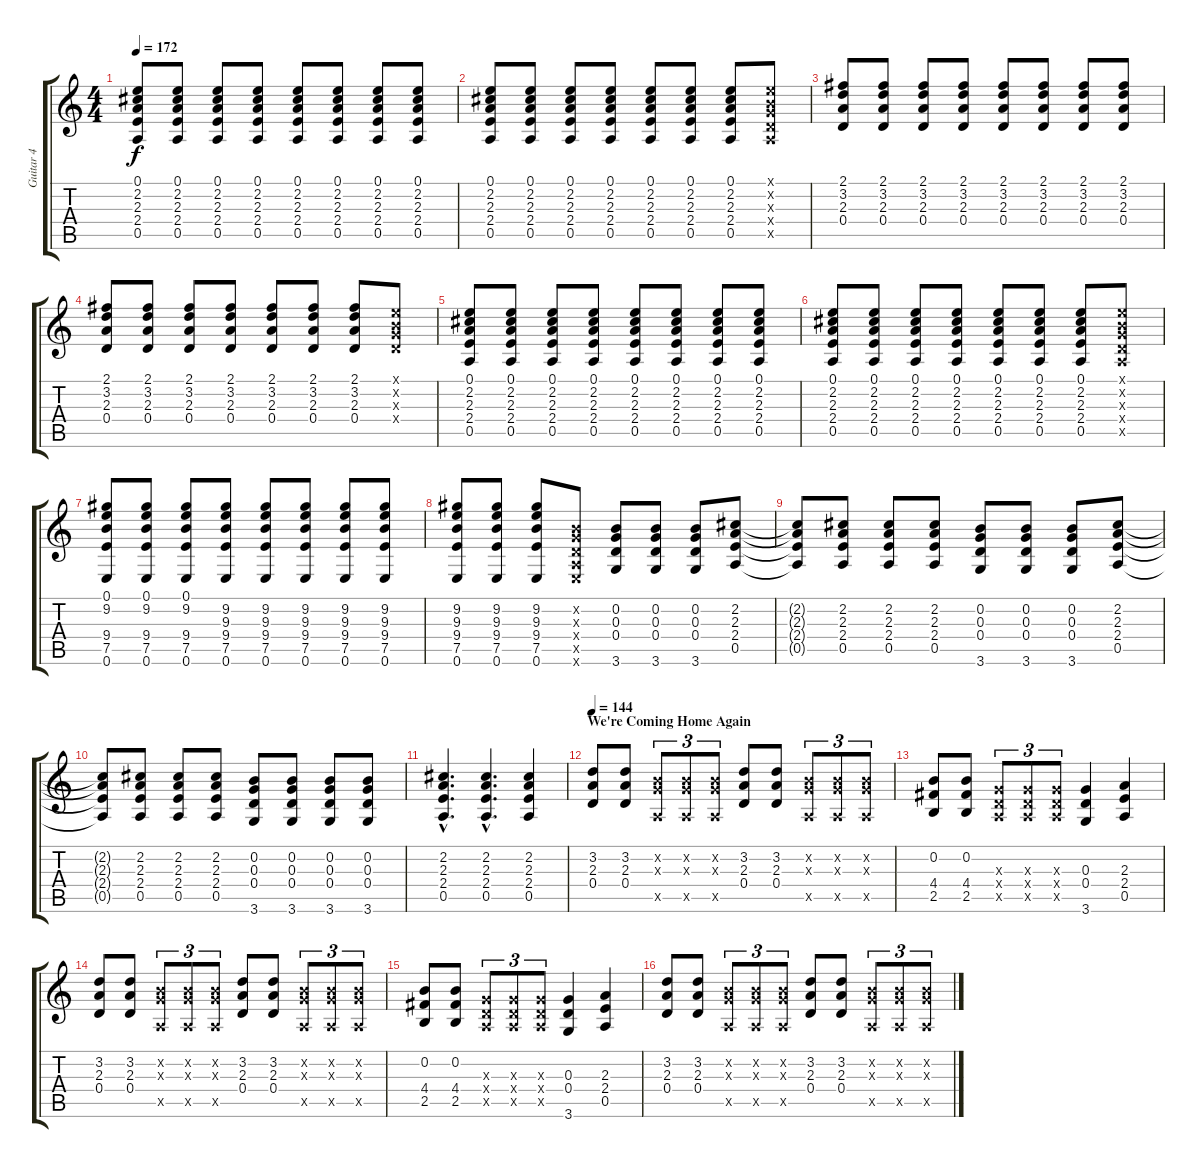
\track ("Guitar 4" "Guitar 4") {instrument distortionguitar}
\staff {score tabs}
\tuning (E4 B3 G3 D3 A2 E2) {hide}
\ts (4 4)
\tempo 172
\clef g2
\ks c
(0.1 2.2 2.3 2.4 0.5).8{dy f volume 9} (0.1 2.2 2.3 2.4 0.5).8 (0.1 2.2 2.3 2.4 0.5).8 (0.1 2.2 2.3 2.4 0.5).8 (0.1 2.2 2.3 2.4 0.5).8 (0.1 2.2 2.3 2.4 0.5).8 (0.1 2.2 2.3 2.4 0.5).8 (0.1 2.2 2.3 2.4 0.5).8 |
(0.1 2.2 2.3 2.4 0.5).8 (0.1 2.2 2.3 2.4 0.5).8 (0.1 2.2 2.3 2.4 0.5).8 (0.1 2.2 2.3 2.4 0.5).8 (0.1 2.2 2.3 2.4 0.5).8 (0.1 2.2 2.3 2.4 0.5).8 (0.1 2.2 2.3 2.4 0.5).8 (0.1{x} 0.2{x} 0.3{x} 0.4{x} 0.5{x}).8 |
(2.1 3.2 2.3 0.4).8 (2.1 3.2 2.3 0.4).8 (2.1 3.2 2.3 0.4).8 (2.1 3.2 2.3 0.4).8 (2.1 3.2 2.3 0.4).8 (2.1 3.2 2.3 0.4).8 (2.1 3.2 2.3 0.4).8 (2.1 3.2 2.3 0.4).8 |
(2.1 3.2 2.3 0.4).8 (2.1 3.2 2.3 0.4).8 (2.1 3.2 2.3 0.4).8 (2.1 3.2 2.3 0.4).8 (2.1 3.2 2.3 0.4).8 (2.1 3.2 2.3 0.4).8 (2.1 3.2 2.3 0.4).8 (0.1{x} 0.2{x} 0.3{x} 0.4{x}).8 |
(0.1 2.2 2.3 2.4 0.5).8 (0.1 2.2 2.3 2.4 0.5).8 (0.1 2.2 2.3 2.4 0.5).8 (0.1 2.2 2.3 2.4 0.5).8 (0.1 2.2 2.3 2.4 0.5).8 (0.1 2.2 2.3 2.4 0.5).8 (0.1 2.2 2.3 2.4 0.5).8 (0.1 2.2 2.3 2.4 0.5).8 |
(0.1 2.2 2.3 2.4 0.5).8 (0.1 2.2 2.3 2.4 0.5).8 (0.1 2.2 2.3 2.4 0.5).8 (0.1 2.2 2.3 2.4 0.5).8 (0.1 2.2 2.3 2.4 0.5).8 (0.1 2.2 2.3 2.4 0.5).8 (0.1 2.2 2.3 2.4 0.5).8 (0.1{x} 0.2{x} 0.3{x} 0.4{x} 0.5{x}).8 |
(0.1 9.2 9.4 7.5 0.6).8 (0.1 9.2 9.4 7.5 0.6).8 (0.1 9.2 9.4 7.5 0.6).8 (9.2 9.3 9.4 7.5 0.6).8 (9.2 9.3 9.4 7.5 0.6).8 (9.2 9.3 9.4 7.5 0.6).8 (9.2 9.3 9.4 7.5 0.6).8 (9.2 9.3 9.4 7.5 0.6).8 |
(9.2 9.3 9.4 7.5 0.6).8 (9.2 9.3 9.4 7.5 0.6).8 (9.2 9.3 9.4 7.5 0.6).8 (0.2{x} 0.3{x} 0.4{x} 0.5{x} 0.6{x}).8 (0.2 0.3 0.4 3.6).8 (0.2 0.3 0.4 3.6).8 (0.2 0.3 0.4 3.6).8 (2.2 2.3 2.4 0.5).8 |
(2.2{t} 2.3{t} 2.4{t} 0.5{t}).8 (2.2 2.3 2.4 0.5).8 (2.2 2.3 2.4 0.5).8 (2.2 2.3 2.4 0.5).8 (0.2 0.3 0.4 3.6).8 (0.2 0.3 0.4 3.6).8 (0.2 0.3 0.4 3.6).8 (2.2 2.3 2.4 0.5).8 |
(2.2{t} 2.3{t} 2.4{t} 0.5{t}).8 (2.2 2.3 2.4 0.5).8 (2.2 2.3 2.4 0.5).8 (2.2 2.3 2.4 0.5).8 (0.2 0.3 0.4 3.6).8 (0.2 0.3 0.4 3.6).8 (0.2 0.3 0.4 3.6).8 (0.2 0.3 0.4 3.6).8 |
(2.2{hac} 2.3{hac} 2.4{hac} 0.5{hac}).4{d} (2.2{hac} 2.3{hac} 2.4{hac} 0.5{hac}).4{d} (2.2 2.3 2.4 0.5).4 |
\section ("" "We're Coming Home Again")
\tempo 144
(3.2 2.3 0.4).8{volume 14} (3.2 2.3 0.4).8 (0.2{x} 0.3{x} 0.5{x}).8{tu (3 2)} (0.2{x} 0.3{x} 0.5{x}).8{tu (3 2)} (0.2{x} 0.3{x} 0.5{x}).8{tu (3 2)} (3.2 2.3 0.4).8 (3.2 2.3 0.4).8 (0.2{x} 0.3{x} 0.5{x}).8{tu (3 2)} (0.2{x} 0.3{x} 0.5{x}).8{tu (3 2)} (0.2{x} 0.3{x} 0.5{x}).8{tu (3 2)} |
(0.2 4.4 2.5).8 (0.2 4.4 2.5).8 (0.3{x} 0.4{x} 0.5{x}).8{tu (3 2)} (0.3{x} 0.4{x} 0.5{x}).8{tu (3 2)} (0.3{x} 0.4{x} 0.5{x}).8{tu (3 2)} (0.3 0.4 3.6).4 (2.3 2.4 0.5).4 |
(3.2 2.3 0.4).8 (3.2 2.3 0.4).8 (0.2{x} 0.3{x} 0.5{x}).8{tu (3 2)} (0.2{x} 0.3{x} 0.5{x}).8{tu (3 2)} (0.2{x} 0.3{x} 0.5{x}).8{tu (3 2)} (3.2 2.3 0.4).8 (3.2 2.3 0.4).8 (0.2{x} 0.3{x} 0.5{x}).8{tu (3 2)} (0.2{x} 0.3{x} 0.5{x}).8{tu (3 2)} (0.2{x} 0.3{x} 0.5{x}).8{tu (3 2)} |
(0.2 4.4 2.5).8 (0.2 4.4 2.5).8 (0.3{x} 0.4{x} 0.5{x}).8{tu (3 2)} (0.3{x} 0.4{x} 0.5{x}).8{tu (3 2)} (0.3{x} 0.4{x} 0.5{x}).8{tu (3 2)} (0.3 0.4 3.6).4 (2.3 2.4 0.5).4 |
(3.2 2.3 0.4).8 (3.2 2.3 0.4).8 (0.2{x} 0.3{x} 0.5{x}).8{tu (3 2)} (0.2{x} 0.3{x} 0.5{x}).8{tu (3 2)} (0.2{x} 0.3{x} 0.5{x}).8{tu (3 2)} (3.2 2.3 0.4).8 (3.2 2.3 0.4).8 (0.2{x} 0.3{x} 0.5{x}).8{tu (3 2)} (0.2{x} 0.3{x} 0.5{x}).8{tu (3 2)} (0.2{x} 0.3{x} 0.5{x}).8{tu (3 2)}
